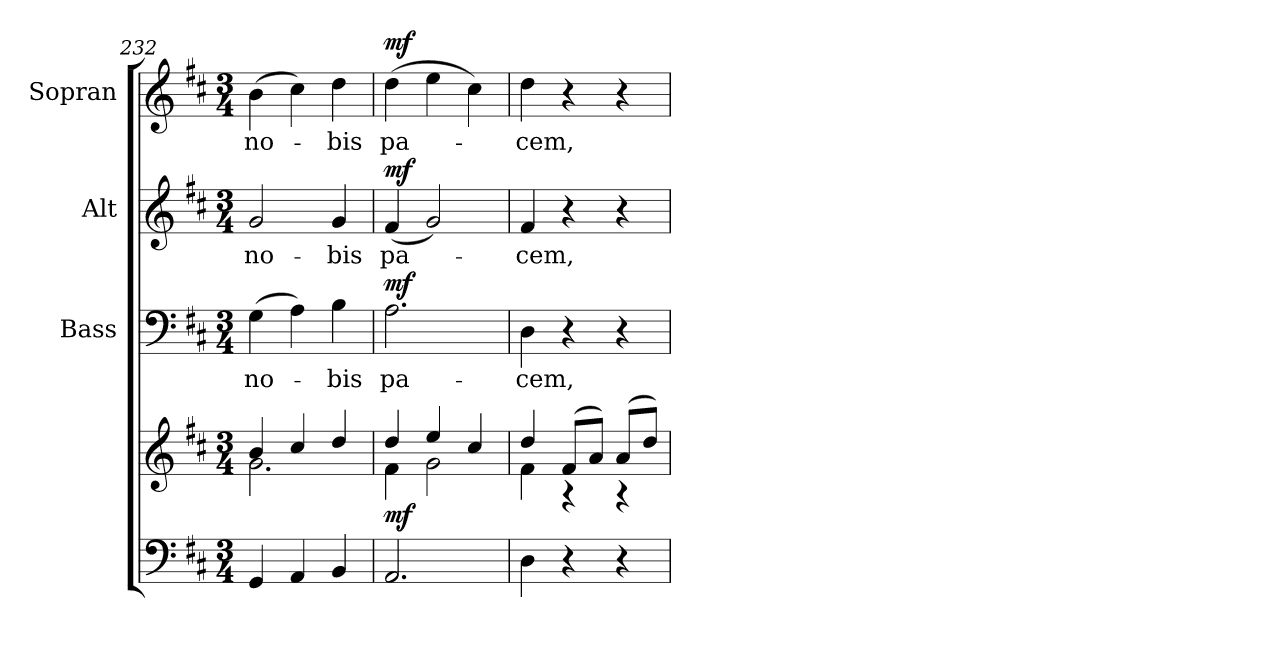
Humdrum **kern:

**kern	**kern	**dynam	**kern	**text	**dynam	**kern	**text	**dynam	**kern	**text	**dynam
*part4	*part4	*part4	*part3	*part3	*part3	*part2	*part2	*part2	*part1	*part1	*part1
*staff5	*staff4	*staff4/5	*staff3	*staff3	*staff3	*staff2	*staff2	*staff2	*staff1	*staff1	*staff1
*	*	*	*I"Bass	*	*	*I"Alt	*	*	*I"Sopran	*	*
*	*	*	*I'B.	*	*	*I'A.	*	*	*I'S.	*	*
*clefF4	*clefG2	*	*clefF4	*	*	*clefG2	*	*	*clefG2	*	*
*k[f#c#]	*k[f#c#]	*	*k[f#c#]	*	*	*k[f#c#]	*	*	*k[f#c#]	*	*
*D:	*D:	*	*D:	*	*	*D:	*	*	*D:	*	*
*M3/4	*M3/4	*	*M3/4	*	*	*M3/4	*	*	*M3/4	*	*
=232	=232	=232	=232	=232	=232	=232	=232	=232	=232	=232	=232
*	*^	*	*	*	*	*	*	*	*	*	*
!	!	!	!	!	!LO:LY:b	!	!	!LO:LY:b	!	!	!LO:LY:b	!
4GG/	4b/	2.g\	.	(>4G\	no-	.	2g/	no-	.	(>4b\	no-	.
4AA/	4cc#/	.	.	4A\)	.	.	.	.	.	4cc#\)	.	.
!	!	!	!	!	!LO:LY:b	!	!	!LO:LY:b	!	!	!LO:LY:b	!
4BB/	4dd/	.	.	4B\	-bis	.	4g/	-bis	.	4dd\	-bis	.
!!LO:LB:g=z
=233	=233	=233	=233	=233	=233	=233	=233	=233	=233	=233	=233	=233
!	!	!	!LO:DY:b	!	!LO:LY:b	!LO:DY:a	!	!LO:LY:b	!LO:DY:a	!	!LO:LY:b	!LO:DY:a
2.AA/	4dd/	4f#\	mf	2.A\	pa-	mf	(<4f#/	pa-	mf	(>4dd\	pa-	mf
.	4ee/	2g\	.	.	.	.	2g/)	.	.	4ee\	.	.
.	4cc#/	.	.	.	.	.	.	.	.	4cc#\)	.	.
=234	=234	=234	=234	=234	=234	=234	=234	=234	=234	=234	=234	=234
!	!	!	!	!	!LO:LY:b	!	!	!LO:LY:b	!	!	!LO:LY:b	!
4D\	4dd/	4f#\	.	4D\	-cem,	.	4f#/	-cem,	.	4dd\	-cem,	.
4r	(>8f#/L	4rA	.	4r	.	.	4r	.	.	4r	.	.
.	8a/J)	.	.	.	.	.	.	.	.	.	.	.
4r	(>8a/L	4rA	.	4r	.	.	4r	.	.	4r	.	.
.	8dd/J)	.	.	.	.	.	.	.	.	.	.	.
*	*v	*v	*	*	*	*	*	*	*	*	*	*
=	=	=	=	=	=	=	=	=	=	=	=
*-	*-	*-	*-	*-	*-	*-	*-	*-	*-	*-	*-
